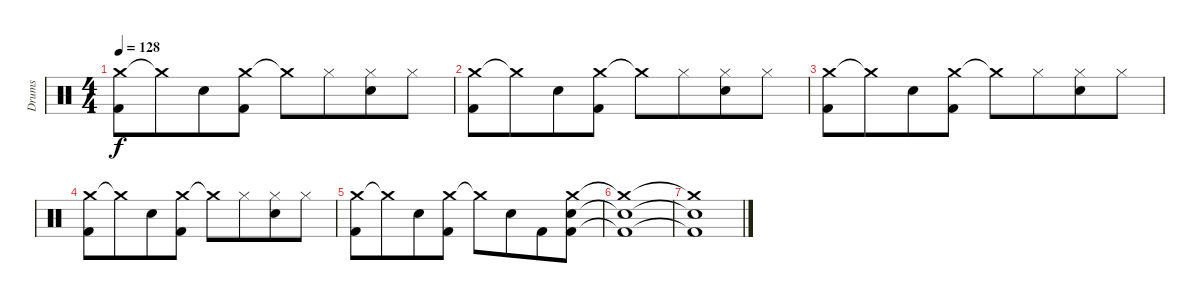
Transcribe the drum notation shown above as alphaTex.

\track ("Drums" "Drums") {instrument percussion}
\staff {score}
\articulation defaults
\ts (4 4)
\tempo 128
\clef neutral
\ks c
("Crash medium (hit)" "Kick (hit) 2").8{dy f} "Crash medium (hit)"{t}.8{beam merge} "Electric Snare (hit)".8 ("Crash medium (hit)" "Kick (hit) 2").8 "Crash medium (hit)"{t}.8 "Hi-Hat (closed)".8{beam merge} ("Hi-Hat (closed)" "Electric Snare (hit)").8 "Hi-Hat (closed)".8 |
("Crash medium (hit)" "Kick (hit) 2").8 "Crash medium (hit)"{t}.8{beam merge} "Electric Snare (hit)".8 ("Crash medium (hit)" "Kick (hit) 2").8 "Crash medium (hit)"{t}.8 "Hi-Hat (closed)".8{beam merge} ("Hi-Hat (closed)" "Electric Snare (hit)").8 "Hi-Hat (closed)".8 |
("Crash medium (hit)" "Kick (hit) 2").8 "Crash medium (hit)"{t}.8{beam merge} "Electric Snare (hit)".8 ("Crash medium (hit)" "Kick (hit) 2").8 "Crash medium (hit)"{t}.8 "Hi-Hat (closed)".8{beam merge} ("Hi-Hat (closed)" "Electric Snare (hit)").8 "Hi-Hat (closed)".8 |
("Crash medium (hit)" "Kick (hit) 2").8 "Crash medium (hit)"{t}.8{beam merge} "Electric Snare (hit)".8 ("Crash medium (hit)" "Kick (hit) 2").8 "Crash medium (hit)"{t}.8 "Hi-Hat (closed)".8{beam merge} ("Hi-Hat (closed)" "Electric Snare (hit)").8 "Hi-Hat (closed)".8 |
("Crash medium (hit)" "Kick (hit) 2").8 "Crash medium (hit)"{t}.8{beam merge} "Electric Snare (hit)".8 ("Crash medium (hit)" "Kick (hit) 2").8 "Crash medium (hit)"{t}.8 "Electric Snare (hit)".8{beam merge} "Kick (hit) 2".8 ("Crash medium (hit)" "Electric Snare (hit)" "Kick (hit) 2").8 |
("Crash medium (hit)"{t} "Electric Snare (hit)"{t} "Kick (hit) 2"{t}).1 |
("Crash medium (hit)"{t} "Electric Snare (hit)"{t} "Kick (hit) 2"{t}).1
